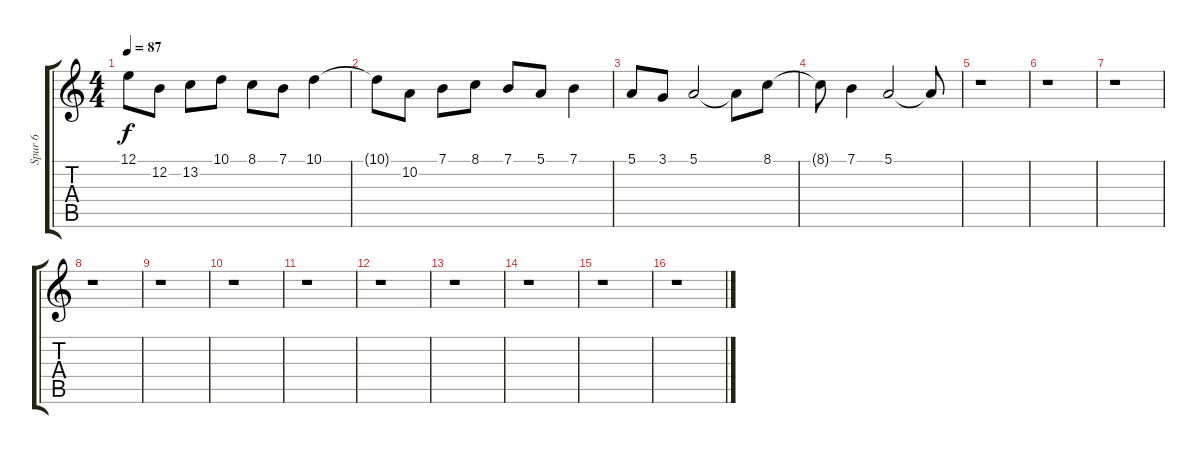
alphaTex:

\track ("Spur 6" "Spur 6") {instrument fx8scifi}
\staff {score tabs}
\tuning (E4 B3 G3 D3 A2 E2) {hide}
\ts (4 4)
\tempo 87
\clef g2
\ks c
12.1{t}.8{dy f} 12.2.8 13.2.8 10.1.8 8.1.8 7.1.8 10.1.4 |
10.1{t}.8 10.2.8 7.1.8 8.1.8 7.1.8 5.1.8 7.1.4 |
5.1.8 3.1.8 5.1.2 5.1{t}.8 8.1.8 |
8.1{t}.8 7.1.4 5.1.2 5.1{t}.8 |
r.1 |
r.1 |
r.1 |
r.1 |
r.1 |
r.1 |
r.1 |
r.1 |
r.1 |
r.1 |
r.1 |
r.1
